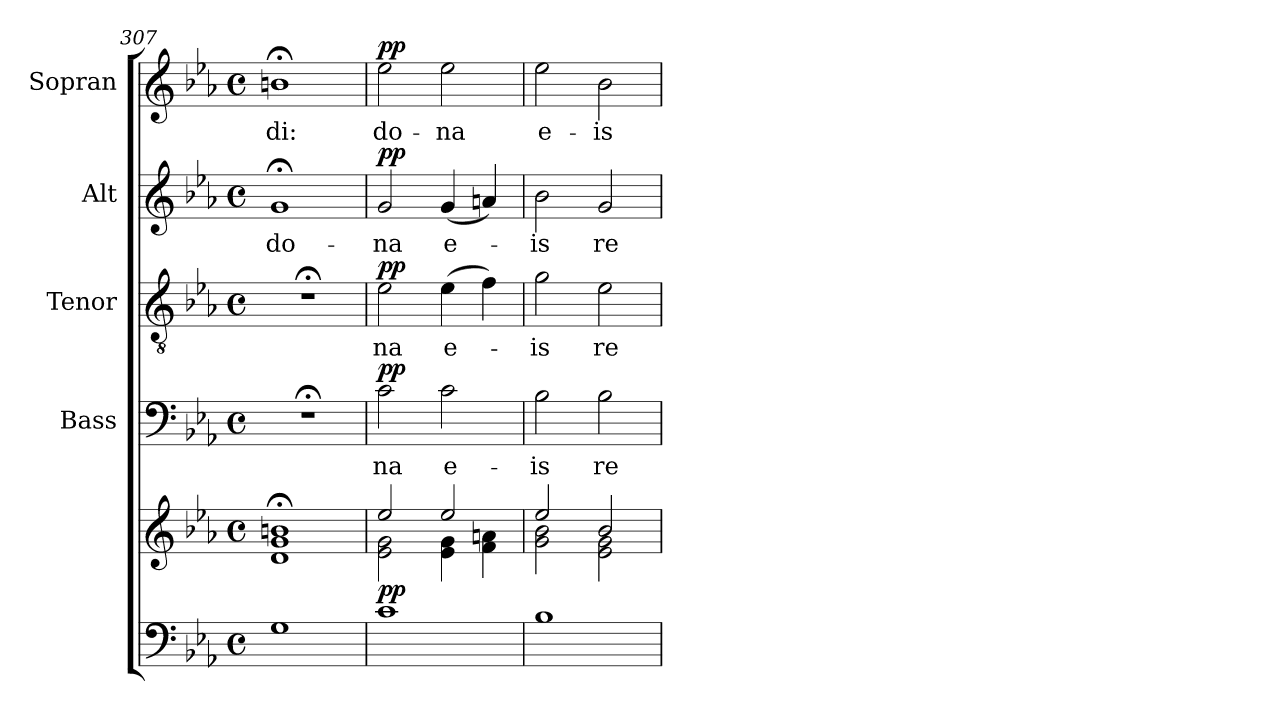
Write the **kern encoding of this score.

**kern	**kern	**dynam	**kern	**text	**dynam	**kern	**text	**dynam	**kern	**text	**dynam	**kern	**text	**dynam
*part5	*part5	*part5	*part4	*part4	*part4	*part3	*part3	*part3	*part2	*part2	*part2	*part1	*part1	*part1
*staff6	*staff5	*staff5/6	*staff4	*staff4	*staff4	*staff3	*staff3	*staff3	*staff2	*staff2	*staff2	*staff1	*staff1	*staff1
*	*	*	*I"Bass	*	*	*I"Tenor	*	*	*I"Alt	*	*	*I"Sopran	*	*
*	*	*	*I'B.	*	*	*I'T.	*	*	*I'A.	*	*	*I'S.	*	*
*clefF4	*clefG2	*	*clefF4	*	*	*clefGv2	*	*	*clefG2	*	*	*clefG2	*	*
*k[b-e-a-]	*k[b-e-a-]	*	*k[b-e-a-]	*	*	*k[b-e-a-]	*	*	*k[b-e-a-]	*	*	*k[b-e-a-]	*	*
*E-:	*E-:	*	*E-:	*	*	*E-:	*	*	*E-:	*	*	*E-:	*	*
*M4/4	*M4/4	*	*M4/4	*	*	*M4/4	*	*	*M4/4	*	*	*M4/4	*	*
*met(c)	*met(c)	*	*met(c)	*	*	*met(c)	*	*	*met(c)	*	*	*met(c)	*	*
=307	=307	=307	=307	=307	=307	=307	=307	=307	=307	=307	=307	=307	=307	=307
*	*^	*	*	*	*	*	*	*	*	*	*	*	*	*
!	!	!	!	!	!	!	!	!	!	!	!LO:LY:b	!	!	!LO:LY:b	!
1G	1g;< 1bn;<	1d	.	1r;<	.	.	1r;<	.	.	1g;<	do-	.	1bn;<	-di:	.
=308	=308	=308	=308	=308	=308	=308	=308	=308	=308	=308	=308	=308	=308	=308	=308
!	!	!	!LO:DY:b	!	!LO:LY:b	!LO:DY:a	!	!LO:LY:b	!LO:DY:a	!	!LO:LY:b	!LO:DY:a	!	!LO:LY:b	!LO:DY:a
1c	2ee-/	2e-\ 2g\	pp	2c\	-na	pp	2e-\	-na	pp	2g/	-na	pp	2ee-\	do-	pp
!	!	!	!	!	!LO:LY:b	!	!	!LO:LY:b	!	!	!LO:LY:b	!	!	!LO:LY:b	!
.	2ee-/	4e-\ 4g\	.	2c\	e-	.	(>4e-\	e-	.	(<4g/	e-	.	2ee-\	-na	.
.	.	4f\ 4an\	.	.	.	.	4f\)	.	.	4an/)	.	.	.	.	.
=309	=309	=309	=309	=309	=309	=309	=309	=309	=309	=309	=309	=309	=309	=309	=309
!	!	!	!	!	!LO:LY:b	!	!	!LO:LY:b	!	!	!LO:LY:b	!	!	!LO:LY:b	!
1B-	2ee-/	2g\ 2b-\	.	2B-\	-is	.	2g\	-is	.	2b-\	-is	.	2ee-\	e-	.
!	!	!	!	!	!LO:LY:b	!	!	!LO:LY:b	!	!	!LO:LY:b	!	!	!LO:LY:b	!
.	2b-/	2e-\ 2g\	.	2B-\	re-	.	2e-\	re-	.	2g/	re-	.	2b-\	-is	.
*	*v	*v	*	*	*	*	*	*	*	*	*	*	*	*	*
=	=	=	=	=	=	=	=	=	=	=	=	=	=	=
*-	*-	*-	*-	*-	*-	*-	*-	*-	*-	*-	*-	*-	*-	*-
